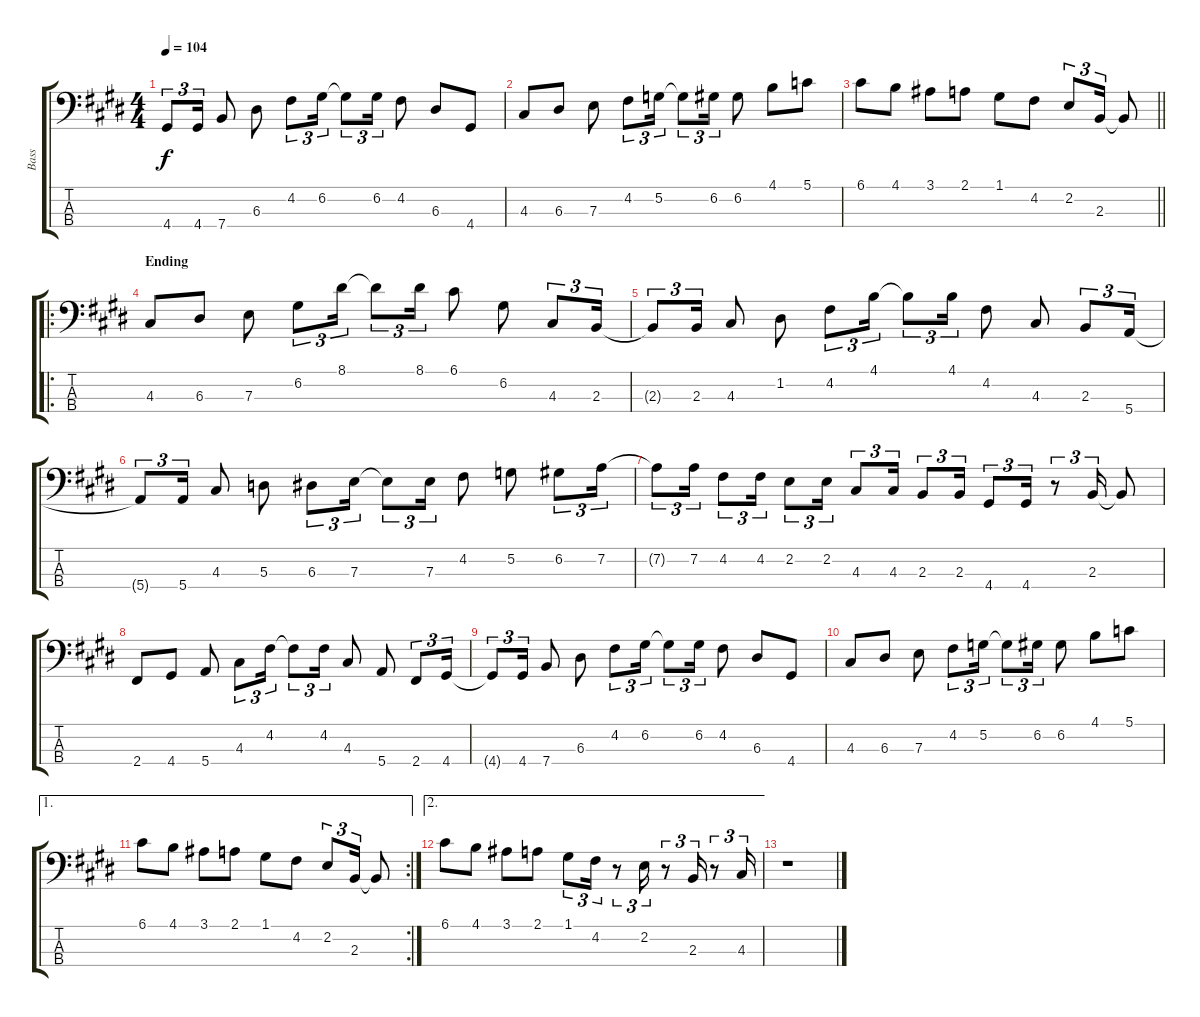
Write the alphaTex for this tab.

\track ("Bass" "Bass") {instrument electricbassfinger}
\staff {score tabs}
\tuning (G2 D2 A1 E1) {hide}
\ts (4 4)
\tempo 104
\clef f4
\ks c#minor
4.4{t}.8{tu (3 2) dy f} 4.4.16{tu (3 2)} 7.4.8 6.3.8 4.2.8{tu (3 2)} 6.2.16{tu (3 2)} 6.2{t}.8{tu (3 2)} 6.2.16{tu (3 2)} 4.2.8 6.3.8 4.4.8 |
4.3.8 6.3.8 7.3.8 4.2.8{tu (3 2)} 5.2.16{tu (3 2)} 5.2{t}.8{tu (3 2)} 6.2.16{tu (3 2)} 6.2.8 4.1.8 5.1.8 |
\barLineRight lightlight
6.1.8 4.1.8 3.1.8 2.1.8 1.1.8 4.2.8 2.2.8{tu (3 2)} 2.3.16{tu (3 2)} 2.3{t}.8 |
\ro
\section ("" "Ending")
4.3.8 6.3.8 7.3.8 6.2.8{tu (3 2)} 8.1.16{tu (3 2)} 8.1{t}.8{tu (3 2)} 8.1.16{tu (3 2)} 6.1.8 6.2.8 4.3.8{tu (3 2)} 2.3.16{tu (3 2)} |
2.3{t}.8{tu (3 2)} 2.3.16{tu (3 2)} 4.3.8 1.2.8 4.2.8{tu (3 2)} 4.1.16{tu (3 2)} 4.1{t}.8{tu (3 2)} 4.1.16{tu (3 2)} 4.2.8 4.3.8 2.3.8{tu (3 2)} 5.4.16{tu (3 2)} |
5.4{t}.8{tu (3 2)} 5.4.16{tu (3 2)} 4.3.8 5.3.8 6.3.8{tu (3 2)} 7.3.16{tu (3 2)} 7.3{t}.8{tu (3 2)} 7.3.16{tu (3 2)} 4.2.8 5.2.8 6.2.8{tu (3 2)} 7.2.16{tu (3 2)} |
7.2{t}.8{tu (3 2)} 7.2.16{tu (3 2)} 4.2.8{tu (3 2)} 4.2.16{tu (3 2)} 2.2.8{tu (3 2)} 2.2.16{tu (3 2)} 4.3.8{tu (3 2)} 4.3.16{tu (3 2)} 2.3.8{tu (3 2)} 2.3.16{tu (3 2)} 4.4.8{tu (3 2)} 4.4.16{tu (3 2)} r.8{tu (3 2)} 2.3.16{tu (3 2)} 2.3{t}.8 |
2.4.8 4.4.8 5.4.8 4.3.8{tu (3 2)} 4.2.16{tu (3 2)} 4.2{t}.8{tu (3 2)} 4.2.16{tu (3 2)} 4.3.8 5.4.8 2.4.8{tu (3 2)} 4.4.16{tu (3 2)} |
4.4{t}.8{tu (3 2)} 4.4.16{tu (3 2)} 7.4.8 6.3.8 4.2.8{tu (3 2)} 6.2.16{tu (3 2)} 6.2{t}.8{tu (3 2)} 6.2.16{tu (3 2)} 4.2.8 6.3.8 4.4.8 |
4.3.8 6.3.8 7.3.8 4.2.8{tu (3 2)} 5.2.16{tu (3 2)} 5.2{t}.8{tu (3 2)} 6.2.16{tu (3 2)} 6.2.8 4.1.8 5.1.8 |
\ae 1
\rc 2
6.1.8 4.1.8 3.1.8 2.1.8 1.1.8 4.2.8 2.2.8{tu (3 2)} 2.3.16{tu (3 2)} 2.3{t}.8 |
\ae 2
6.1.8 4.1.8 3.1.8 2.1.8 1.1.8{tu (3 2)} 4.2.16{tu (3 2)} r.8{tu (3 2)} 2.2.16{tu (3 2)} r.8{tu (3 2)} 2.3.16{tu (3 2)} r.8{tu (3 2)} 4.3.16{tu (3 2)} |
r.1
